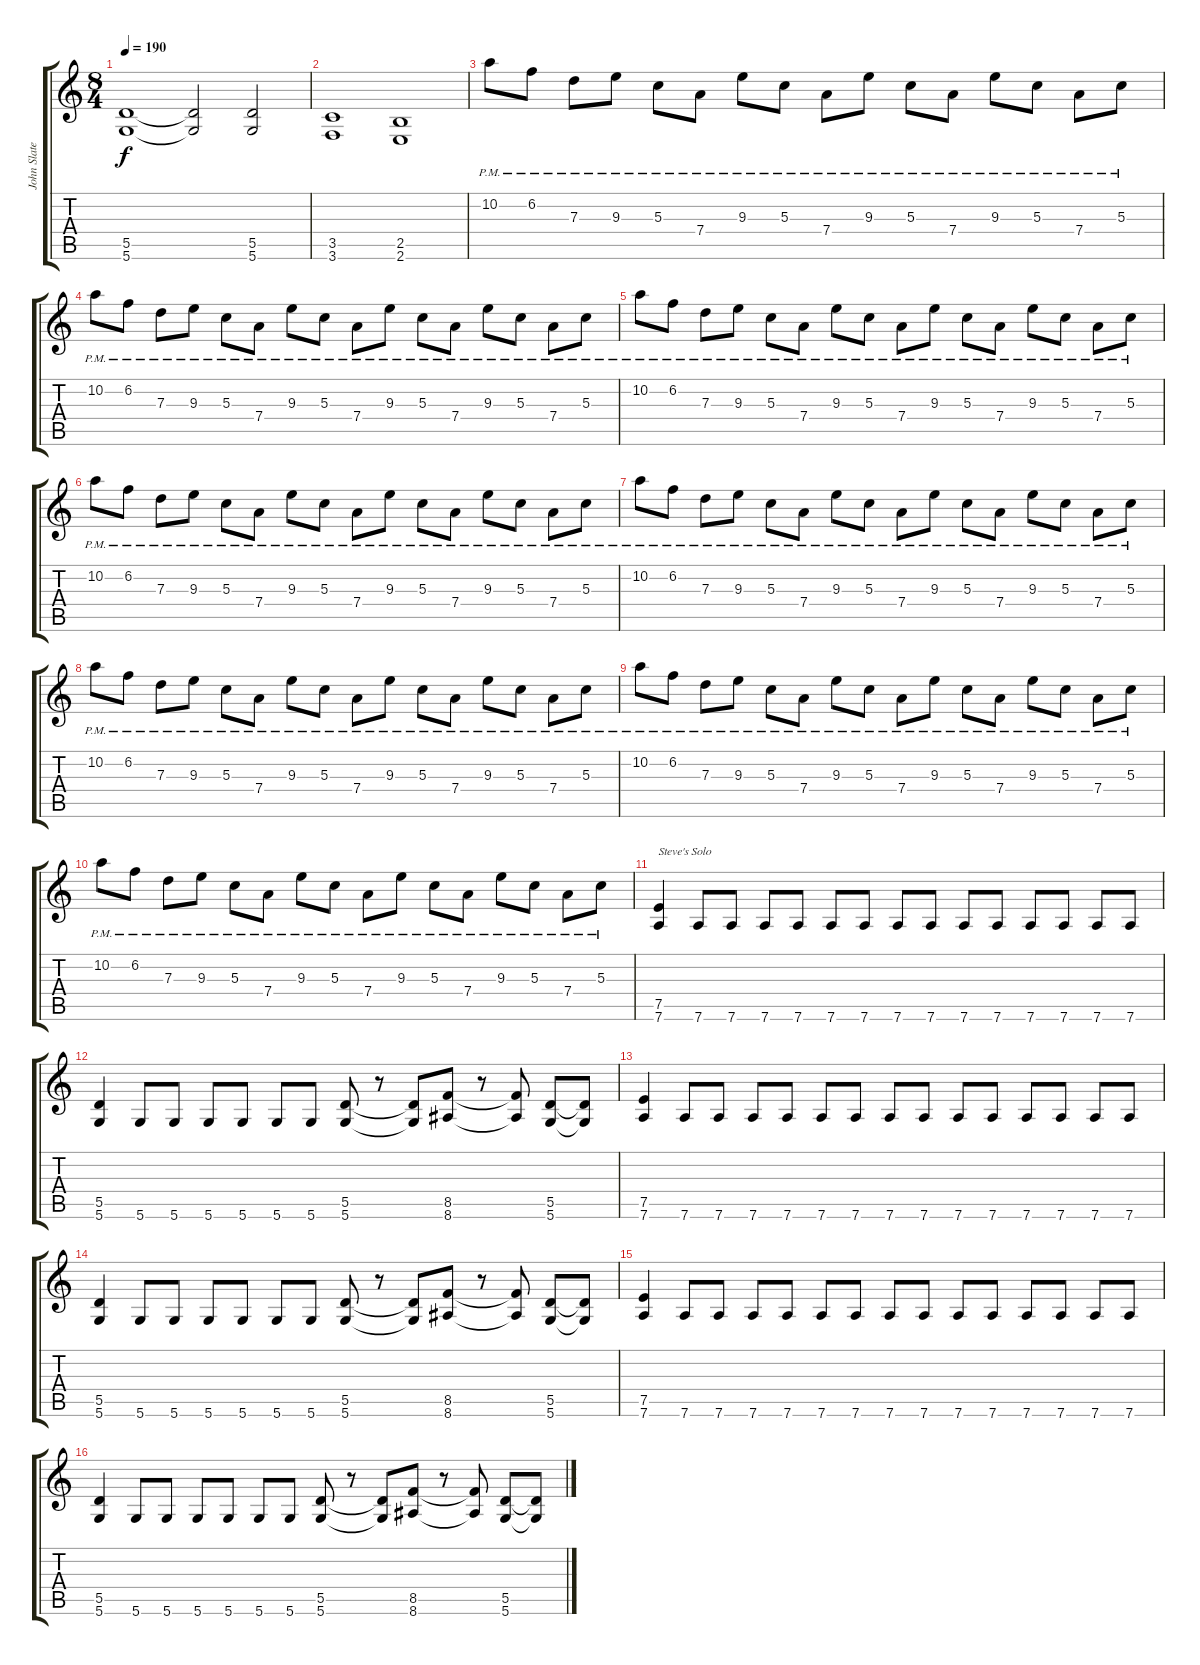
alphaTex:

\track ("John Slater" "John Slate") {instrument distortionguitar}
\staff {score tabs}
\tuning (E4 B3 G3 D3 A2 D2) {hide}
\ts (8 4)
\tempo 190
\clef g2
\ks c
(5.5 5.6).1{dy f} (5.5{t} 5.6{t}).2 (5.5 5.6).2 |
(3.5 3.6).1 (2.5 2.6).1 |
10.2{pm}.8 6.2{pm}.8 7.3{pm}.8 9.3{pm}.8 5.3{pm}.8 7.4{pm}.8 9.3{pm}.8 5.3{pm}.8 7.4{pm}.8 9.3{pm}.8 5.3{pm}.8 7.4{pm}.8 9.3{pm}.8 5.3{pm}.8 7.4{pm}.8 5.3{pm}.8 |
10.2{pm}.8 6.2{pm}.8 7.3{pm}.8 9.3{pm}.8 5.3{pm}.8 7.4{pm}.8 9.3{pm}.8 5.3{pm}.8 7.4{pm}.8 9.3{pm}.8 5.3{pm}.8 7.4{pm}.8 9.3{pm}.8 5.3{pm}.8 7.4{pm}.8 5.3{pm}.8 |
10.2{pm}.8 6.2{pm}.8 7.3{pm}.8 9.3{pm}.8 5.3{pm}.8 7.4{pm}.8 9.3{pm}.8 5.3{pm}.8 7.4{pm}.8 9.3{pm}.8 5.3{pm}.8 7.4{pm}.8 9.3{pm}.8 5.3{pm}.8 7.4{pm}.8 5.3{pm}.8 |
10.2{pm}.8 6.2{pm}.8 7.3{pm}.8 9.3{pm}.8 5.3{pm}.8 7.4{pm}.8 9.3{pm}.8 5.3{pm}.8 7.4{pm}.8 9.3{pm}.8 5.3{pm}.8 7.4{pm}.8 9.3{pm}.8 5.3{pm}.8 7.4{pm}.8 5.3{pm}.8 |
10.2{pm}.8 6.2{pm}.8 7.3{pm}.8 9.3{pm}.8 5.3{pm}.8 7.4{pm}.8 9.3{pm}.8 5.3{pm}.8 7.4{pm}.8 9.3{pm}.8 5.3{pm}.8 7.4{pm}.8 9.3{pm}.8 5.3{pm}.8 7.4{pm}.8 5.3{pm}.8 |
10.2{pm}.8 6.2{pm}.8 7.3{pm}.8 9.3{pm}.8 5.3{pm}.8 7.4{pm}.8 9.3{pm}.8 5.3{pm}.8 7.4{pm}.8 9.3{pm}.8 5.3{pm}.8 7.4{pm}.8 9.3{pm}.8 5.3{pm}.8 7.4{pm}.8 5.3{pm}.8 |
10.2{pm}.8 6.2{pm}.8 7.3{pm}.8 9.3{pm}.8 5.3{pm}.8 7.4{pm}.8 9.3{pm}.8 5.3{pm}.8 7.4{pm}.8 9.3{pm}.8 5.3{pm}.8 7.4{pm}.8 9.3{pm}.8 5.3{pm}.8 7.4{pm}.8 5.3{pm}.8 |
10.2{pm}.8 6.2{pm}.8 7.3{pm}.8 9.3{pm}.8 5.3{pm}.8 7.4{pm}.8 9.3{pm}.8 5.3{pm}.8 7.4{pm}.8 9.3{pm}.8 5.3{pm}.8 7.4{pm}.8 9.3{pm}.8 5.3{pm}.8 7.4{pm}.8 5.3{pm}.8 |
(7.5 7.6).4{txt "Steve's Solo"} 7.6.8 7.6.8 7.6.8 7.6.8 7.6.8 7.6.8 7.6.8 7.6.8 7.6.8 7.6.8 7.6.8 7.6.8 7.6.8 7.6.8 |
(5.5 5.6).4 5.6.8 5.6.8 5.6.8 5.6.8 5.6.8 5.6.8 (5.5 5.6).8 r.8 (5.5{t} 5.6{t}).8 (8.5 8.6).8 r.8 (8.5{t} 8.6{t}).8 (5.5 5.6).8 (5.5{t} 5.6{t}).8 |
(7.5 7.6).4 7.6.8 7.6.8 7.6.8 7.6.8 7.6.8 7.6.8 7.6.8 7.6.8 7.6.8 7.6.8 7.6.8 7.6.8 7.6.8 7.6.8 |
(5.5 5.6).4 5.6.8 5.6.8 5.6.8 5.6.8 5.6.8 5.6.8 (5.5 5.6).8 r.8 (5.5{t} 5.6{t}).8 (8.5 8.6).8 r.8 (8.5{t} 8.6{t}).8 (5.5 5.6).8 (5.5{t} 5.6{t}).8 |
(7.5 7.6).4 7.6.8 7.6.8 7.6.8 7.6.8 7.6.8 7.6.8 7.6.8 7.6.8 7.6.8 7.6.8 7.6.8 7.6.8 7.6.8 7.6.8 |
(5.5 5.6).4 5.6.8 5.6.8 5.6.8 5.6.8 5.6.8 5.6.8 (5.5 5.6).8 r.8 (5.5{t} 5.6{t}).8 (8.5 8.6).8 r.8 (8.5{t} 8.6{t}).8 (5.5 5.6).8 (5.5{t} 5.6{t}).8
